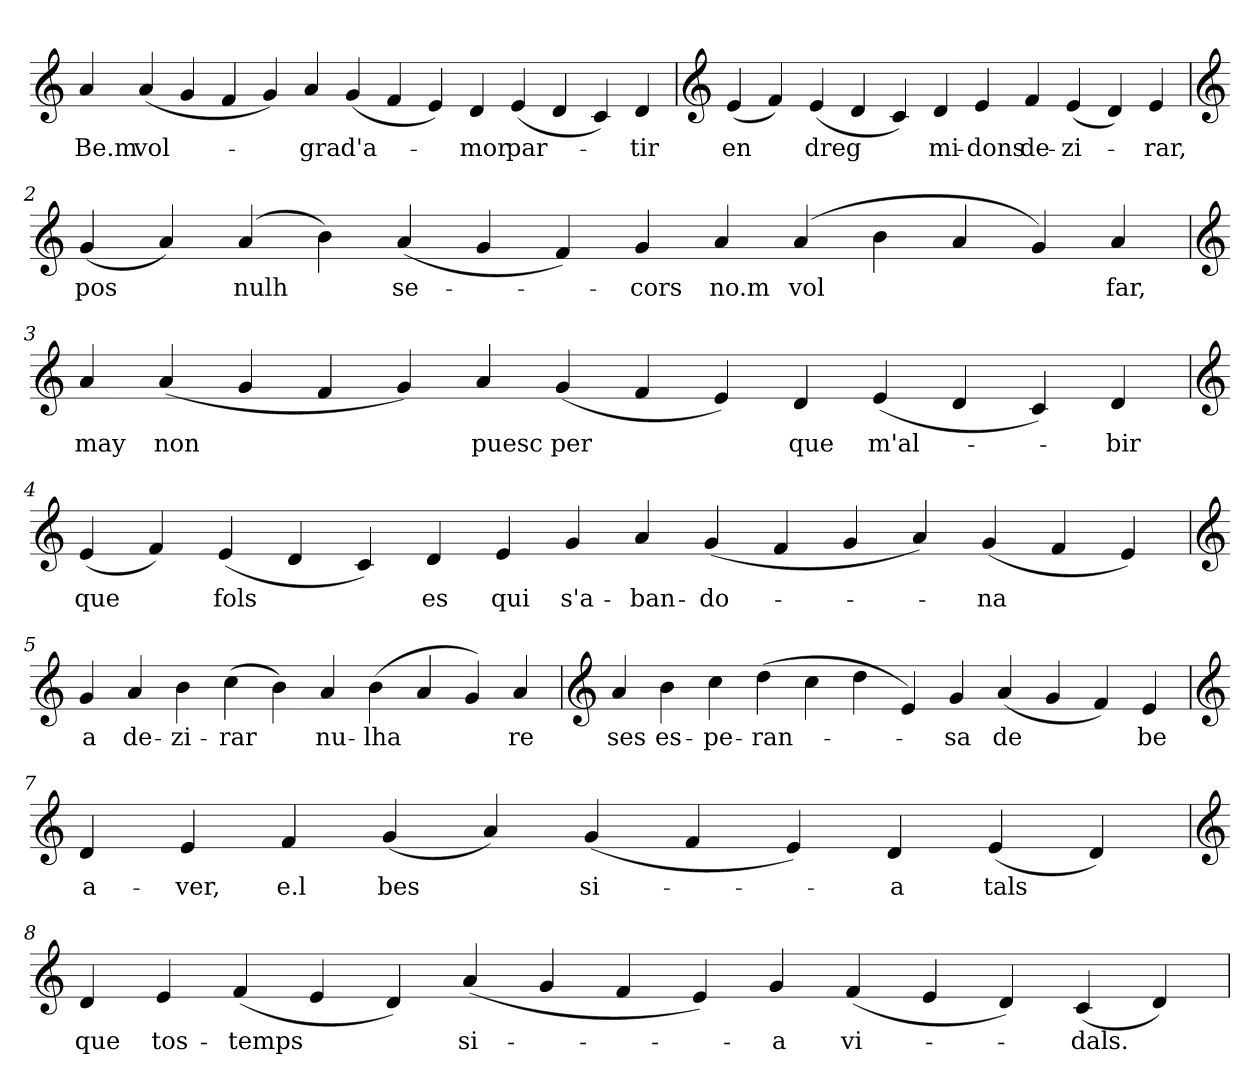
**kern	**text
*part1	*part1
*staff1	*staff1
*clefG2	*
=	=
4a	Be.m
(4a	vol-
4g	.
4f	.
4g)	.
4a	-gra
(4g	d'a-
4f	.
4e)	.
4d	-mor
(4e	par-
4d	.
4c)	.
4d	-tir
=1	=1
*clefG2	*
(4e	en
4f)	.
(4e	dreg
4d	.
4c)	.
4d	mi-
4e	-dons
4f	de-
(4e	-zi-
4d)	.
4e	-rar,
=2	=2
*clefG2	*
(4g	pos
4a)	.
(4a	nulh
4b)	.
(4a	se-
4g	.
4f)	.
4g	-cors
4a	no.m
(4a	vol
4b	.
4a	.
4g)	.
4a	far,
=3	=3
*clefG2	*
4a	may
(4a	non
4g	.
4f	.
4g)	.
4a	puesc
(4g	per
4f	.
4e)	.
4d	que
(4e	m'al-
4d	.
4c)	.
4d	-bir
=4	=4
*clefG2	*
(4e	que
4f)	.
(4e	fols
4d	.
4c)	.
4d	es
4e	qui
4g	s'a-
4a	-ban-
(4g	-do-
4f	.
4g	.
4a)	.
(4g	-na
4f	.
4e)	.
=5	=5
*clefG2	*
4g	a
4a	de-
4b	-zi-
(4cc	-rar
4b)	.
4a	nu-
(4b	-lha
4a	.
4g)	.
4a	re
=6	=6
*clefG2	*
4a	ses
4b	es-
4cc	-pe-
(4dd	-ran-
4cc	.
4dd	.
4e)	.
4g	-sa
(4a	de
4g	.
4f)	.
4e	be
=7	=7
*clefG2	*
4d	a-
4e	-ver,
4f	e.l
(4g	bes
4a)	.
(4g	si-
4f	.
4e)	.
4d	-a
(4e	tals
4d)	.
=8	=8
*clefG2	*
4d	que
4e	tos-
(4f	-temps
4e	.
4d)	.
(4a	si-
4g	.
4f	.
4e)	.
4g	-a
(4f	vi-
4e	.
4d)	.
(4c	-dals.
4d)	.
=	=
*-	*-
